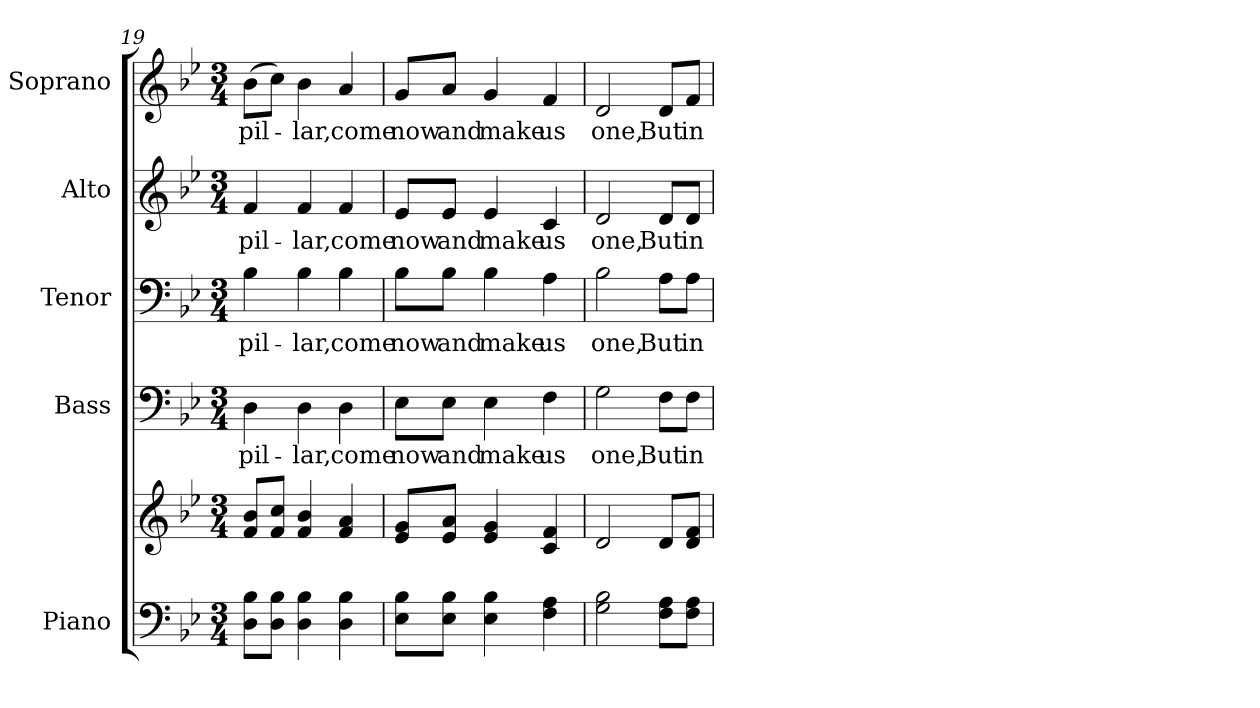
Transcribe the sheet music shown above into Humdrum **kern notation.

**kern	**kern	**kern	**text	**kern	**text	**kern	**text	**kern	**text
*part5	*part5	*part4	*part4	*part3	*part3	*part2	*part2	*part1	*part1
*staff6	*staff5	*staff4	*staff4	*staff3	*staff3	*staff2	*staff2	*staff1	*staff1
*I"Piano	*	*I"Bass	*	*I"Tenor	*	*I"Alto	*	*I"Soprano	*
*I'Pno.	*	*I'B.	*	*I'T.	*	*I'A.	*	*I'S.	*
!!LO:PB:g=z
*clefF4	*clefG2	*clefF4	*	*clefF4	*	*clefG2	*	*clefG2	*
*k[b-e-]	*k[b-e-]	*k[b-e-]	*	*k[b-e-]	*	*k[b-e-]	*	*k[b-e-]	*
*B-:	*B-:	*B-:	*	*B-:	*	*B-:	*	*B-:	*
*M3/4	*M3/4	*M3/4	*	*M3/4	*	*M3/4	*	*M3/4	*
=19	=19	=19	=19	=19	=19	=19	=19	=19	=19
!	!	!	!LO:LY:b:color=#000000	!	!	!	!	!	!
!	!	!	!	!	!LO:LY:b:color=#000000	!	!	!	!
!	!	!	!	!	!	!	!LO:LY:b:color=#000000	!	!
!	!	!	!	!	!	!	!	!	!LO:LY:b:color=#000000
8Di\ 8B-i\L	8fi/ 8b-i/L	4Di\	pil-	4B-i\	pil-	4fi/	pil-	(8b-i\L	pil-
8Di\ 8B-i\J	8fi/ 8cci/J	.	.	.	.	.	.	8cci\J)	.
!	!	!	!LO:LY:b:color=#000000	!	!	!	!	!	!
!	!	!	!	!	!LO:LY:b:color=#000000	!	!	!	!
!	!	!	!	!	!	!	!LO:LY:b:color=#000000	!	!
!	!	!	!	!	!	!	!	!	!LO:LY:b:color=#000000
4Di\ 4B-i	4fi/ 4b-i	4Di\	-lar,	4B-i\	-lar,	4fi/	-lar,	4b-i\	-lar,
!	!	!	!LO:LY:b:color=#000000	!	!	!	!	!	!
!	!	!	!	!	!LO:LY:b:color=#000000	!	!	!	!
!	!	!	!	!	!	!	!LO:LY:b:color=#000000	!	!
!	!	!	!	!	!	!	!	!	!LO:LY:b:color=#000000
4Di\ 4B-i	4fi/ 4ai	4Di\	come	4B-i\	come	4fi/	come	4ai/	come
=20	=20	=20	=20	=20	=20	=20	=20	=20	=20
!	!	!	!LO:LY:b:color=#000000	!	!	!	!	!	!
!	!	!	!	!	!LO:LY:b:color=#000000	!	!	!	!
!	!	!	!	!	!	!	!LO:LY:b:color=#000000	!	!
!	!	!	!	!	!	!	!	!	!LO:LY:b:color=#000000
8E-i\ 8B-i\L	8e-i/ 8gi/L	8E-i\L	now	8B-i\L	now	8e-i/L	now	8gi/L	now
!	!	!	!LO:LY:b:color=#000000	!	!	!	!	!	!
!	!	!	!	!	!LO:LY:b:color=#000000	!	!	!	!
!	!	!	!	!	!	!	!LO:LY:b:color=#000000	!	!
!	!	!	!	!	!	!	!	!	!LO:LY:b:color=#000000
8E-i\ 8B-i\J	8e-i/ 8ai/J	8E-i\J	and	8B-i\J	and	8e-i/J	and	8ai/J	and
!	!	!	!LO:LY:b:color=#000000	!	!	!	!	!	!
!	!	!	!	!	!LO:LY:b:color=#000000	!	!	!	!
!	!	!	!	!	!	!	!LO:LY:b:color=#000000	!	!
!	!	!	!	!	!	!	!	!	!LO:LY:b:color=#000000
4E-i\ 4B-i	4e-i/ 4gi	4E-i\	make	4B-i\	make	4e-i/	make	4gi/	make
!	!	!	!LO:LY:b:color=#000000	!	!	!	!	!	!
!	!	!	!	!	!LO:LY:b:color=#000000	!	!	!	!
!	!	!	!	!	!	!	!LO:LY:b:color=#000000	!	!
!	!	!	!	!	!	!	!	!	!LO:LY:b:color=#000000
4Fi\ 4Ai	4ci/ 4fi	4Fi\	us	4Ai\	us	4ci/	us	4fi/	us
!!LO:PB:g=z
=21	=21	=21	=21	=21	=21	=21	=21	=21	=21
!	!	!	!LO:LY:b:color=#000000	!	!	!	!	!	!
!	!	!	!	!	!LO:LY:b:color=#000000	!	!	!	!
!	!	!	!	!	!	!	!LO:LY:b:color=#000000	!	!
!	!	!	!	!	!	!	!	!	!LO:LY:b:color=#000000
2Gi\ 2B-i	2di/	2Gi\	one,	2B-i\	one,	2di/	one,	2di/	one,
!	!	!	!LO:LY:b:color=#000000	!	!	!	!	!	!
!	!	!	!	!	!LO:LY:b:color=#000000	!	!	!	!
!	!	!	!	!	!	!	!LO:LY:b:color=#000000	!	!
!	!	!	!	!	!	!	!	!	!LO:LY:b:color=#000000
8Fi\ 8Ai\L	8di/L	8Fi\L	But	8Ai\L	But	8di/L	But	8di/L	But
!	!	!	!LO:LY:b:color=#000000	!	!	!	!	!	!
!	!	!	!	!	!LO:LY:b:color=#000000	!	!	!	!
!	!	!	!	!	!	!	!LO:LY:b:color=#000000	!	!
!	!	!	!	!	!	!	!	!	!LO:LY:b:color=#000000
8Fi\ 8Ai\J	8di/ 8fi/J	8Fi\J	in	8Ai\J	in	8di/J	in	8fi/J	in
=	=	=	=	=	=	=	=	=	=
*-	*-	*-	*-	*-	*-	*-	*-	*-	*-
